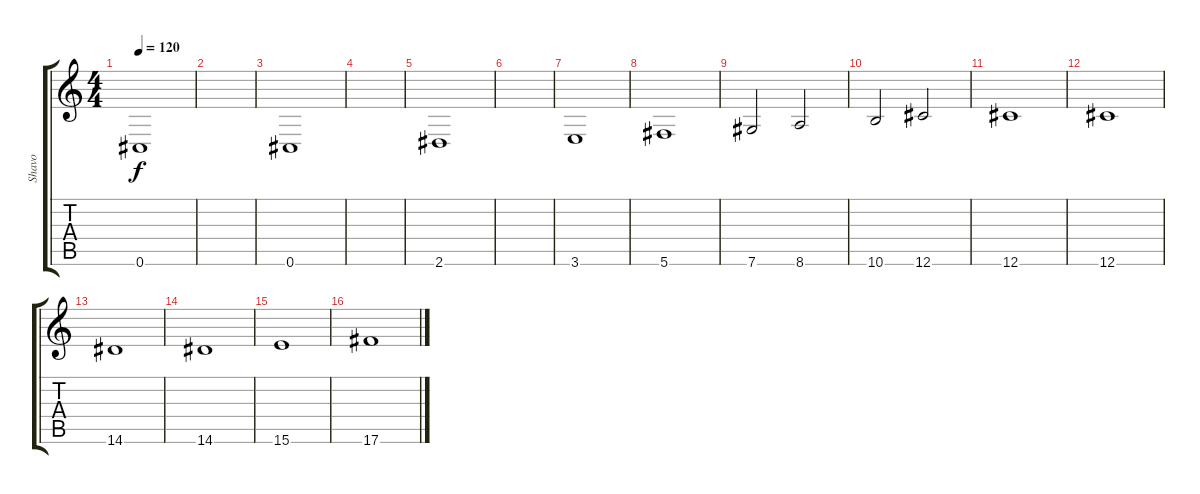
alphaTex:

\track ("Shavo" "Shavo") {instrument electricbasspick}
\staff {score tabs}
\tuning (Eb4 Bb3 Gb3 Db3 Ab2 Db2) {hide}
\ts (4 4)
\tempo 120
\clef g2
\ks c
0.6.1{dy f} |
|
0.6.1 |
|
2.6.1 |
|
3.6.1 |
5.6.1 |
7.6.2 8.6.2 |
10.6.2 12.6.2 |
12.6.1 |
12.6.1 |
14.6.1 |
14.6.1 |
15.6.1 |
17.6.1
